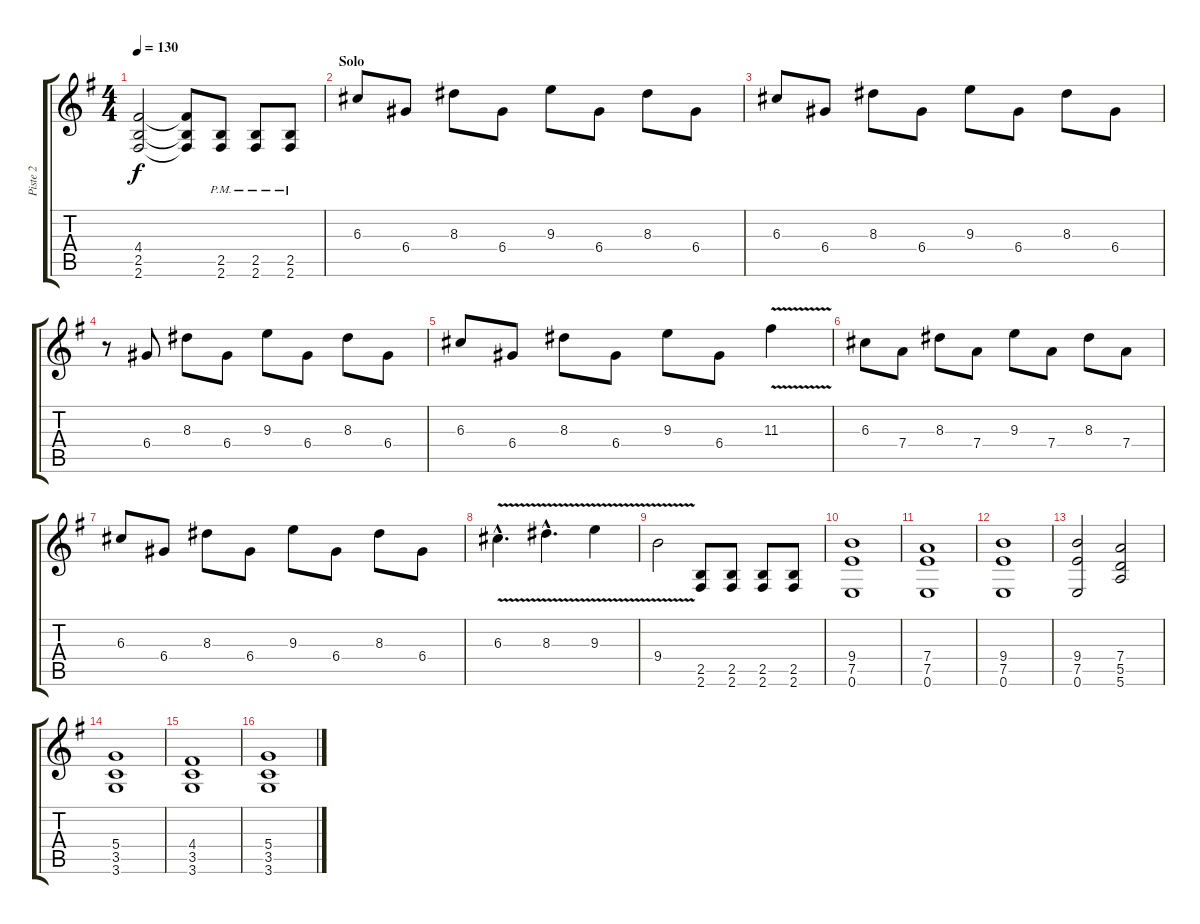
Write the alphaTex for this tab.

\track ("Piste 2" "Piste 2") {instrument distortionguitar}
\staff {score tabs}
\tuning (E4 B3 G3 D3 A2 E2) {hide}
\ts (4 4)
\tempo 130
\clef g2
\ks eminor
(4.4 2.5 2.6).2{dy f} (4.4{t} 2.5{t} 2.6{t}).8 (2.5{pm} 2.6{pm}).8 (2.5{pm} 2.6{pm}).8 (2.5{pm} 2.6{pm}).8 |
\section ("" "Solo")
6.3.8 6.4.8 8.3.8 6.4.8 9.3.8 6.4.8 8.3.8 6.4.8 |
6.3.8 6.4.8 8.3.8 6.4.8 9.3.8 6.4.8 8.3.8 6.4.8 |
r.8 6.4.8 8.3.8 6.4.8 9.3.8 6.4.8 8.3.8 6.4.8 |
6.3.8 6.4.8 8.3.8 6.4.8 9.3.8 6.4.8 11.3{v}.4 |
6.3.8 7.4.8 8.3.8 7.4.8 9.3.8 7.4.8 8.3.8 7.4.8 |
6.3.8 6.4.8 8.3.8 6.4.8 9.3.8 6.4.8 8.3.8 6.4.8 |
6.3{v hac}.4{d} 8.3{v hac}.4{d} 9.3{v}.4 |
9.4{v}.2 (2.5 2.6).8 (2.5 2.6).8 (2.5 2.6).8 (2.5 2.6).8 |
(9.4 7.5 0.6).1 |
(7.4 7.5 0.6).1 |
(9.4 7.5 0.6).1 |
(9.4 7.5 0.6).2 (7.4 5.5 5.6).2 |
(5.4 3.5 3.6).1 |
(4.4 3.5 3.6).1 |
(5.4 3.5 3.6).1
